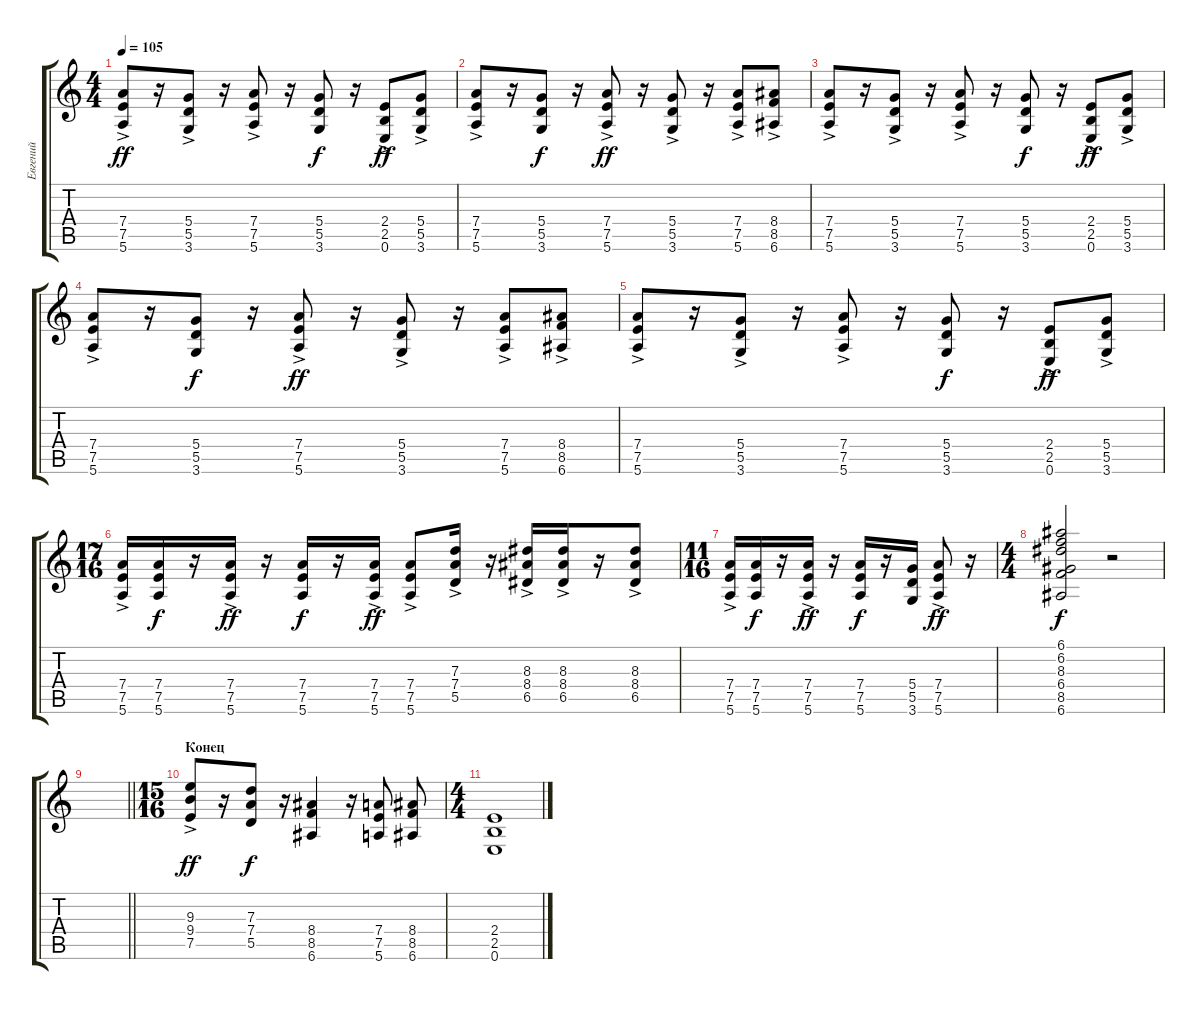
\track ("Евгений" "Евгений") {instrument distortionguitar}
\staff {score tabs}
\tuning (E4 B3 G3 D3 A2 E2) {hide}
\ts (4 4)
\tempo 105
\clef g2
\ks c
(7.4 7.5 5.6{ac}).8{dy ff} r.16 (5.4 5.5{ac} 3.6{ac}).8 r.16 (7.4 7.5 5.6{ac}).8 r.16 (5.4 5.5 3.6).8{dy f} r.16 (2.4 2.5 0.6{ac}).8{dy ff} (5.4 5.5 3.6{ac}).8 |
(7.4 7.5 5.6{ac}).8 r.16 (5.4 5.5 3.6).8{dy f} r.16 (7.4 7.5 5.6{ac}).8{dy ff} r.16 (5.4 5.5{ac} 3.6{ac}).8 r.16 (7.4 7.5 5.6{ac}).8 (8.4 8.5 6.6{ac}).8 |
(7.4 7.5 5.6{ac}).8 r.16 (5.4 5.5{ac} 3.6{ac}).8 r.16 (7.4 7.5 5.6{ac}).8 r.16 (5.4 5.5 3.6).8{dy f} r.16 (2.4 2.5 0.6{ac}).8{dy ff} (5.4 5.5 3.6{ac}).8 |
(7.4 7.5 5.6{ac}).8 r.16 (5.4 5.5 3.6).8{dy f} r.16 (7.4 7.5 5.6{ac}).8{dy ff} r.16 (5.4 5.5{ac} 3.6{ac}).8 r.16 (7.4 7.5 5.6{ac}).8 (8.4 8.5 6.6{ac}).8 |
(7.4 7.5 5.6{ac}).8 r.16 (5.4 5.5{ac} 3.6{ac}).8 r.16 (7.4 7.5 5.6{ac}).8 r.16 (5.4 5.5 3.6).8{dy f} r.16 (2.4 2.5 0.6{ac}).8{dy ff} (5.4 5.5 3.6{ac}).8 |
\ts (17 16)
(7.4 7.5 5.6{ac}).16 (7.4 7.5 5.6).16{dy f} r.16 (7.4 7.5 5.6{ac}).16{dy ff} r.16 (7.4 7.5 5.6).16{dy f} r.16 (7.4 7.5 5.6{ac}).16{dy ff} (7.4 7.5 5.6{ac}).8 (7.3 7.4 5.5{ac}).16 r.16 (8.3 8.4 6.5{ac}).16 (8.3 8.4 6.5{ac}).16 r.16 (8.3 8.4 6.5{ac}).8 |
\ts (11 16)
(7.4 7.5 5.6{ac}).16 (7.4 7.5 5.6).16{dy f} r.16 (7.4 7.5 5.6{ac}).16{dy ff} r.16 (7.4 7.5 5.6).16{dy f} r.16 (5.4 5.5 3.6).16 (7.4 7.5 5.6{ac}).8{dy ff} r.16 |
\ts (4 4)
(6.1 6.2 8.3 6.4 8.5 6.6).2{dy f} r.2 |
\barLineRight lightlight
|
\ts (15 16)
\section ("" "Конец")
(9.3 9.4 7.5{ac}).8{dy ff} r.16 (7.3 7.4 5.5).8{dy f} r.16 (8.4 8.5 6.6).4 r.16 (7.4 7.5 5.6).8 (8.4 8.5 6.6).8 |
\ts (4 4)
(2.4 2.5 0.6).1
